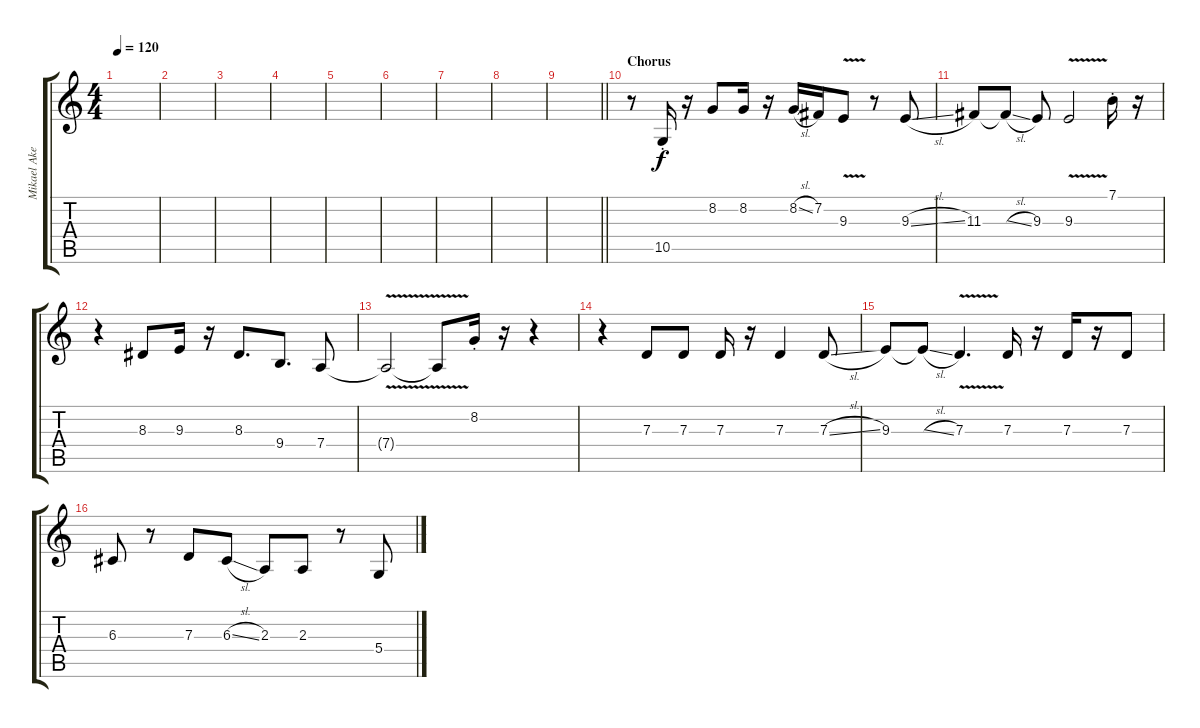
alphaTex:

\track ("Mikael Akerfeldt - Vocals" "Mikael Ake") {instrument flute}
\staff {score tabs}
\tuning (E4 B3 G3 D3 A2 E2) {hide}
\ts (4 4)
\tempo 120
\clef g2
\ks c
|
|
|
|
|
|
|
|
\barLineRight lightlight
|
\section ("" "Chorus")
r.8 10.5{st}.16 r.16 8.2.8 8.2.16 r.16 8.2{sl}.16 7.2.16 9.3{v}.8 r.8 9.3{sl}.8 |
11.3.8 11.3{sl t}.8 9.3.8 9.3{v}.2 7.1{st}.16 r.16 |
r.4 8.3.8 9.3.16 r.16 8.3.8{d} 9.4.8{d} 7.4.8 |
7.4{v t}.2 7.4{t}.8 8.2{st}.16 r.16 r.4 |
r.4 7.3.8 7.3.8 7.3.16 r.16 7.3.4 7.3{sl}.8 |
9.3.8 9.3{sl t}.8 7.3{v}.4{d} 7.3.16 r.16 7.3.16 r.16 7.3.8 |
6.3.8 r.8 7.3.8 6.3{sl}.8 2.3.8 2.3.8 r.8 5.4.8
